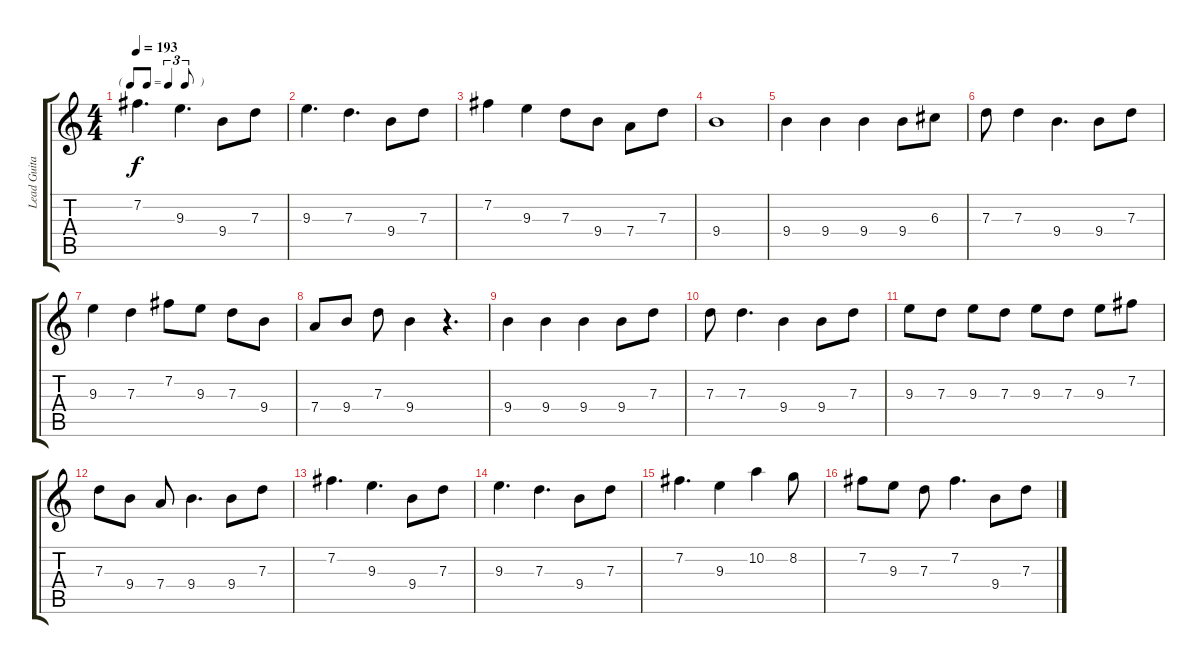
\track ("Lead Guitar" "Lead Guita") {instrument distortionguitar}
\staff {score tabs}
\tuning (E4 B3 G3 D3 A2 E2) {hide}
\ts (4 4)
\tf triplet8th
\tempo 193
\clef g2
\ks c
7.2.4{d dy f} 9.3.4{d} 9.4.8 7.3.8 |
9.3.4{d} 7.3.4{d} 9.4.8 7.3.8 |
7.2.4 9.3.4 7.3.8 9.4.8 7.4.8 7.3.8 |
9.4.1 |
9.4.4 9.4.4 9.4.4 9.4.8 6.3.8 |
7.3.8 7.3.4 9.4.4{d} 9.4.8 7.3.8 |
9.3.4 7.3.4 7.2.8 9.3.8 7.3.8 9.4.8 |
7.4.8 9.4.8 7.3.8 9.4.4 r.4{d} |
9.4.4 9.4.4 9.4.4 9.4.8 7.3.8 |
7.3.8 7.3.4{d} 9.4.4 9.4.8 7.3.8 |
9.3.8 7.3.8 9.3.8 7.3.8 9.3.8 7.3.8 9.3.8 7.2.8 |
7.3.8 9.4.8 7.4.8 9.4.4{d} 9.4.8 7.3.8 |
7.2.4{d} 9.3.4{d} 9.4.8 7.3.8 |
9.3.4{d} 7.3.4{d} 9.4.8 7.3.8 |
7.2.4{d} 9.3.4 10.2.4 8.2.8 |
7.2.8 9.3.8 7.3.8 7.2.4{d} 9.4.8 7.3.8
